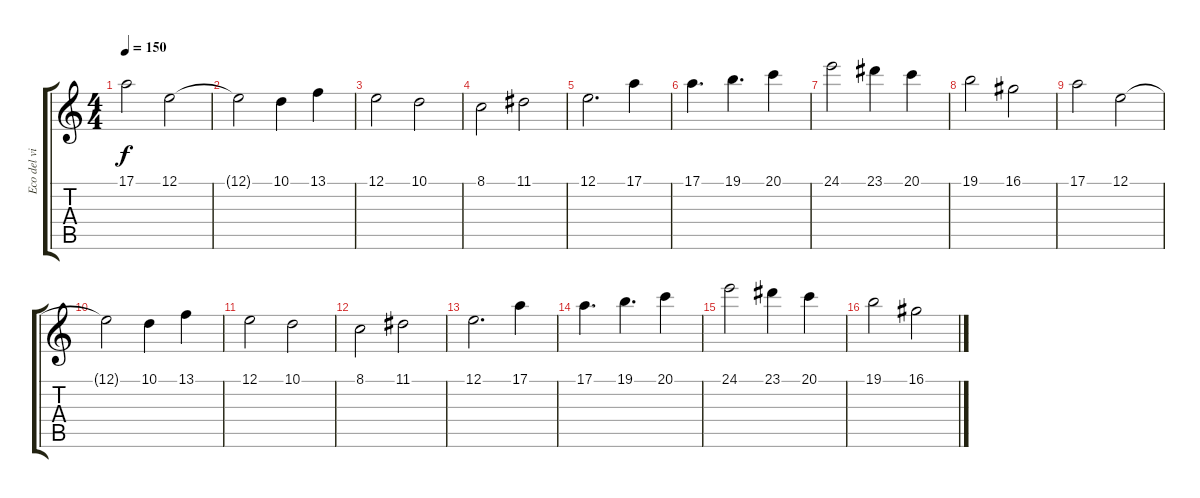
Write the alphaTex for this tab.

\track ("Eco del violin" "Eco del vi") {instrument tremolostrings}
\staff {score tabs}
\tuning (E4 B3 G3 D3 A2 E2) {hide}
\ts (4 4)
\tempo 150
\clef g2
\ks c
17.1.2{dy f} 12.1.2 |
12.1{t}.2 10.1.4 13.1.4 |
12.1.2 10.1.2 |
8.1.2 11.1.2 |
12.1.2{d} 17.1.4 |
17.1.4{d} 19.1.4{d} 20.1.4 |
24.1.2 23.1.4 20.1.4 |
19.1.2 16.1.2 |
17.1.2 12.1.2 |
12.1{t}.2 10.1.4 13.1.4 |
12.1.2 10.1.2 |
8.1.2 11.1.2 |
12.1.2{d} 17.1.4 |
17.1.4{d} 19.1.4{d} 20.1.4 |
24.1.2 23.1.4 20.1.4 |
19.1.2 16.1.2
